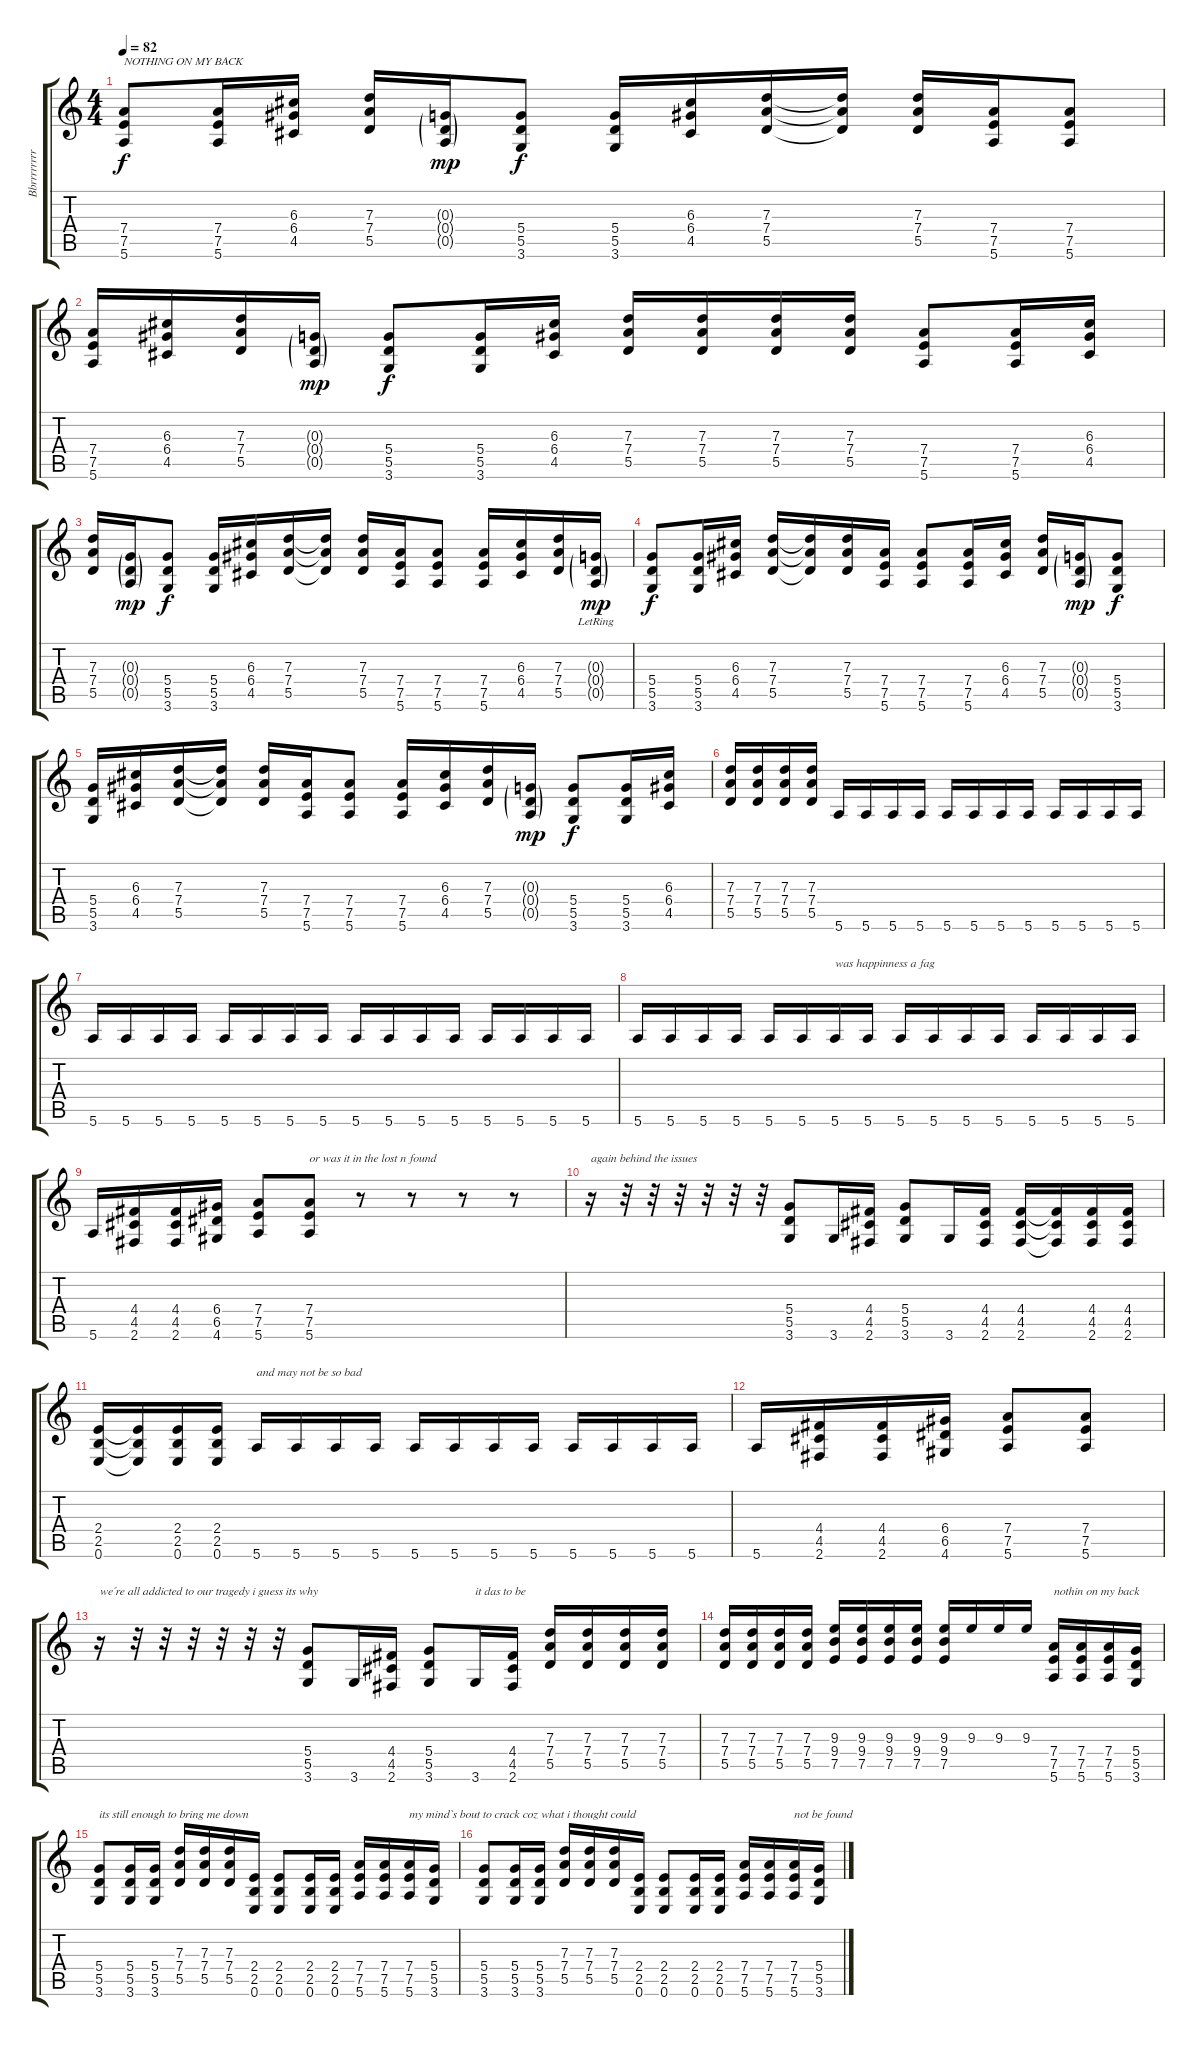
\track ("Bbrrrrrrrrrrrrrrrrrrown Sooound" "Bbrrrrrrrr") {instrument distortionguitar}
\staff {score tabs}
\tuning (E4 B3 G3 D3 A2 E2) {hide}
\ts (4 4)
\tempo 82
\clef g2
\ks c
(7.4 7.5 5.6).8{txt "NOTHING ON MY BACK" dy f instrument distortionguitar} (7.4 7.5 5.6).16 (6.3 6.4 4.5).16 (7.3 7.4 5.5).16 (0.3{g} 0.4{g} 0.5{g}).16{dy mp} (5.4 5.5 3.6).8{dy f} (5.4 5.5 3.6).16 (6.3 6.4 4.5).16 (7.3 7.4 5.5).16 (7.3{t} 7.4{t} 5.5{t}).16 (7.3 7.4 5.5).16 (7.4 7.5 5.6).16 (7.4 7.5 5.6).8 |
(7.4 7.5 5.6).16 (6.3 6.4 4.5).16 (7.3 7.4 5.5).16 (0.3{g} 0.4{g} 0.5{g}).16{dy mp} (5.4 5.5 3.6).8{dy f} (5.4 5.5 3.6).16 (6.3 6.4 4.5).16 (7.3 7.4 5.5).16 (7.3 7.4 5.5).16 (7.3 7.4 5.5).16 (7.3 7.4 5.5).16 (7.4 7.5 5.6).8 (7.4 7.5 5.6).16 (6.3 6.4 4.5).16 |
(7.3 7.4 5.5).16 (0.3{g} 0.4{g} 0.5{g}).16{dy mp} (5.4 5.5 3.6).8{dy f} (5.4 5.5 3.6).16 (6.3 6.4 4.5).16 (7.3 7.4 5.5).16 (7.3{t} 7.4{t} 5.5{t}).16 (7.3 7.4 5.5).16 (7.4 7.5 5.6).16 (7.4 7.5 5.6).8 (7.4 7.5 5.6).16 (6.3 6.4 4.5).16 (7.3 7.4 5.5).16 (0.3{g} 0.4{g} 0.5{g lr}).16{dy mp} |
(5.4 5.5 3.6).8{dy f} (5.4 5.5 3.6).16 (6.3 6.4 4.5).16 (7.3 7.4 5.5).16 (7.3{t} 7.4{t} 5.5{t}).16 (7.3 7.4 5.5).16 (7.4 7.5 5.6).16 (7.4 7.5 5.6).8 (7.4 7.5 5.6).16 (6.3 6.4 4.5).16 (7.3 7.4 5.5).16 (0.3{g} 0.4{g} 0.5{g}).16{dy mp} (5.4 5.5 3.6).8{dy f} |
(5.4 5.5 3.6).16 (6.3 6.4 4.5).16 (7.3 7.4 5.5).16 (7.3{t} 7.4{t} 5.5{t}).16 (7.3 7.4 5.5).16 (7.4 7.5 5.6).16 (7.4 7.5 5.6).8 (7.4 7.5 5.6).16 (6.3 6.4 4.5).16 (7.3 7.4 5.5).16 (0.3{g} 0.4{g} 0.5{g}).16{dy mp} (5.4 5.5 3.6).8{dy f} (5.4 5.5 3.6).16 (6.3 6.4 4.5).16 |
(7.3 7.4 5.5).16 (7.3 7.4 5.5).16 (7.3 7.4 5.5).16 (7.3 7.4 5.5).16 5.6.16 5.6.16 5.6.16 5.6.16 5.6.16 5.6.16 5.6.16 5.6.16 5.6.16 5.6.16 5.6.16 5.6.16 |
5.6.16 5.6.16 5.6.16 5.6.16 5.6.16 5.6.16 5.6.16 5.6.16 5.6.16 5.6.16 5.6.16 5.6.16 5.6.16 5.6.16 5.6.16 5.6.16 |
5.6.16 5.6.16 5.6.16 5.6.16 5.6.16 5.6.16 5.6.16{txt "was happinness a fag"} 5.6.16 5.6.16 5.6.16 5.6.16 5.6.16 5.6.16 5.6.16 5.6.16 5.6.16 |
5.6.16 (4.4 4.5 2.6).16 (4.4 4.5 2.6).16 (6.4 6.5 4.6).16 (7.4 7.5 5.6).8 (7.4 7.5 5.6).8{txt "or was it in the lost n found"} r.8 r.8 r.8 r.8 |
r.16{txt "again behind the issues"} r.32 r.32 r.32 r.32 r.32 r.32 (5.4 5.5 3.6).8 3.6.16 (4.4 4.5 2.6).16 (5.4 5.5 3.6).8 3.6.16 (4.4 4.5 2.6).16 (4.4 4.5 2.6).16 (4.4{t} 4.5{t} 2.6{t}).16 (4.4 4.5 2.6).16 (4.4 4.5 2.6).16 |
(2.4 2.5 0.6).16 (2.4{t} 2.5{t} 0.6{t}).16 (2.4 2.5 0.6).16 (2.4 2.5 0.6).16 5.6.16{txt "and may not be so bad"} 5.6.16 5.6.16 5.6.16 5.6.16 5.6.16 5.6.16 5.6.16 5.6.16 5.6.16 5.6.16 5.6.16 |
5.6.16 (4.4 4.5 2.6).16 (4.4 4.5 2.6).16 (6.4 6.5 4.6).16 (7.4 7.5 5.6).8 (7.4 7.5 5.6).8 |
r.16{txt "we´re all addicted to our tragedy i guess its why "} r.32 r.32 r.32 r.32 r.32 r.32 (5.4 5.5 3.6).8 3.6.16 (4.4 4.5 2.6).16 (5.4 5.5 3.6).8 3.6.16{txt "it das to be"} (4.4 4.5 2.6).16 (7.3 7.4 5.5).16 (7.3 7.4 5.5).16 (7.3 7.4 5.5).16 (7.3 7.4 5.5).16 |
(7.3 7.4 5.5).16 (7.3 7.4 5.5).16 (7.3 7.4 5.5).16 (7.3 7.4 5.5).16 (9.3 9.4 7.5).16 (9.3 9.4 7.5).16 (9.3 9.4 7.5).16 (9.3 9.4 7.5).16 (9.3 9.4 7.5).16 9.3.16{volume 16 instrument guitarharmonics} 9.3.16 9.3.16 (7.4 7.5 5.6).16{txt "nothin on my back" instrument distortionguitar} (7.4 7.5 5.6).16 (7.4 7.5 5.6).16 (5.4 5.5 3.6).16 |
(5.4 5.5 3.6).8{txt "its still enough to bring me down"} (5.4 5.5 3.6).16 (5.4 5.5 3.6).16 (7.3 7.4 5.5).16 (7.3 7.4 5.5).16 (7.3 7.4 5.5).16 (2.4 2.5 0.6).16 (2.4 2.5 0.6).8 (2.4 2.5 0.6).16 (2.4 2.5 0.6).16 (7.4 7.5 5.6).16 (7.4 7.5 5.6).16 (7.4 7.5 5.6).16{txt "my mind`s bout to crack coz what i thought could "} (5.4 5.5 3.6).16 |
(5.4 5.5 3.6).8 (5.4 5.5 3.6).16 (5.4 5.5 3.6).16 (7.3 7.4 5.5).16 (7.3 7.4 5.5).16 (7.3 7.4 5.5).16 (2.4 2.5 0.6).16 (2.4 2.5 0.6).8 (2.4 2.5 0.6).16 (2.4 2.5 0.6).16 (7.4 7.5 5.6).16 (7.4 7.5 5.6).16 (7.4 7.5 5.6).16{txt "not be found"} (5.4 5.5 3.6).16
